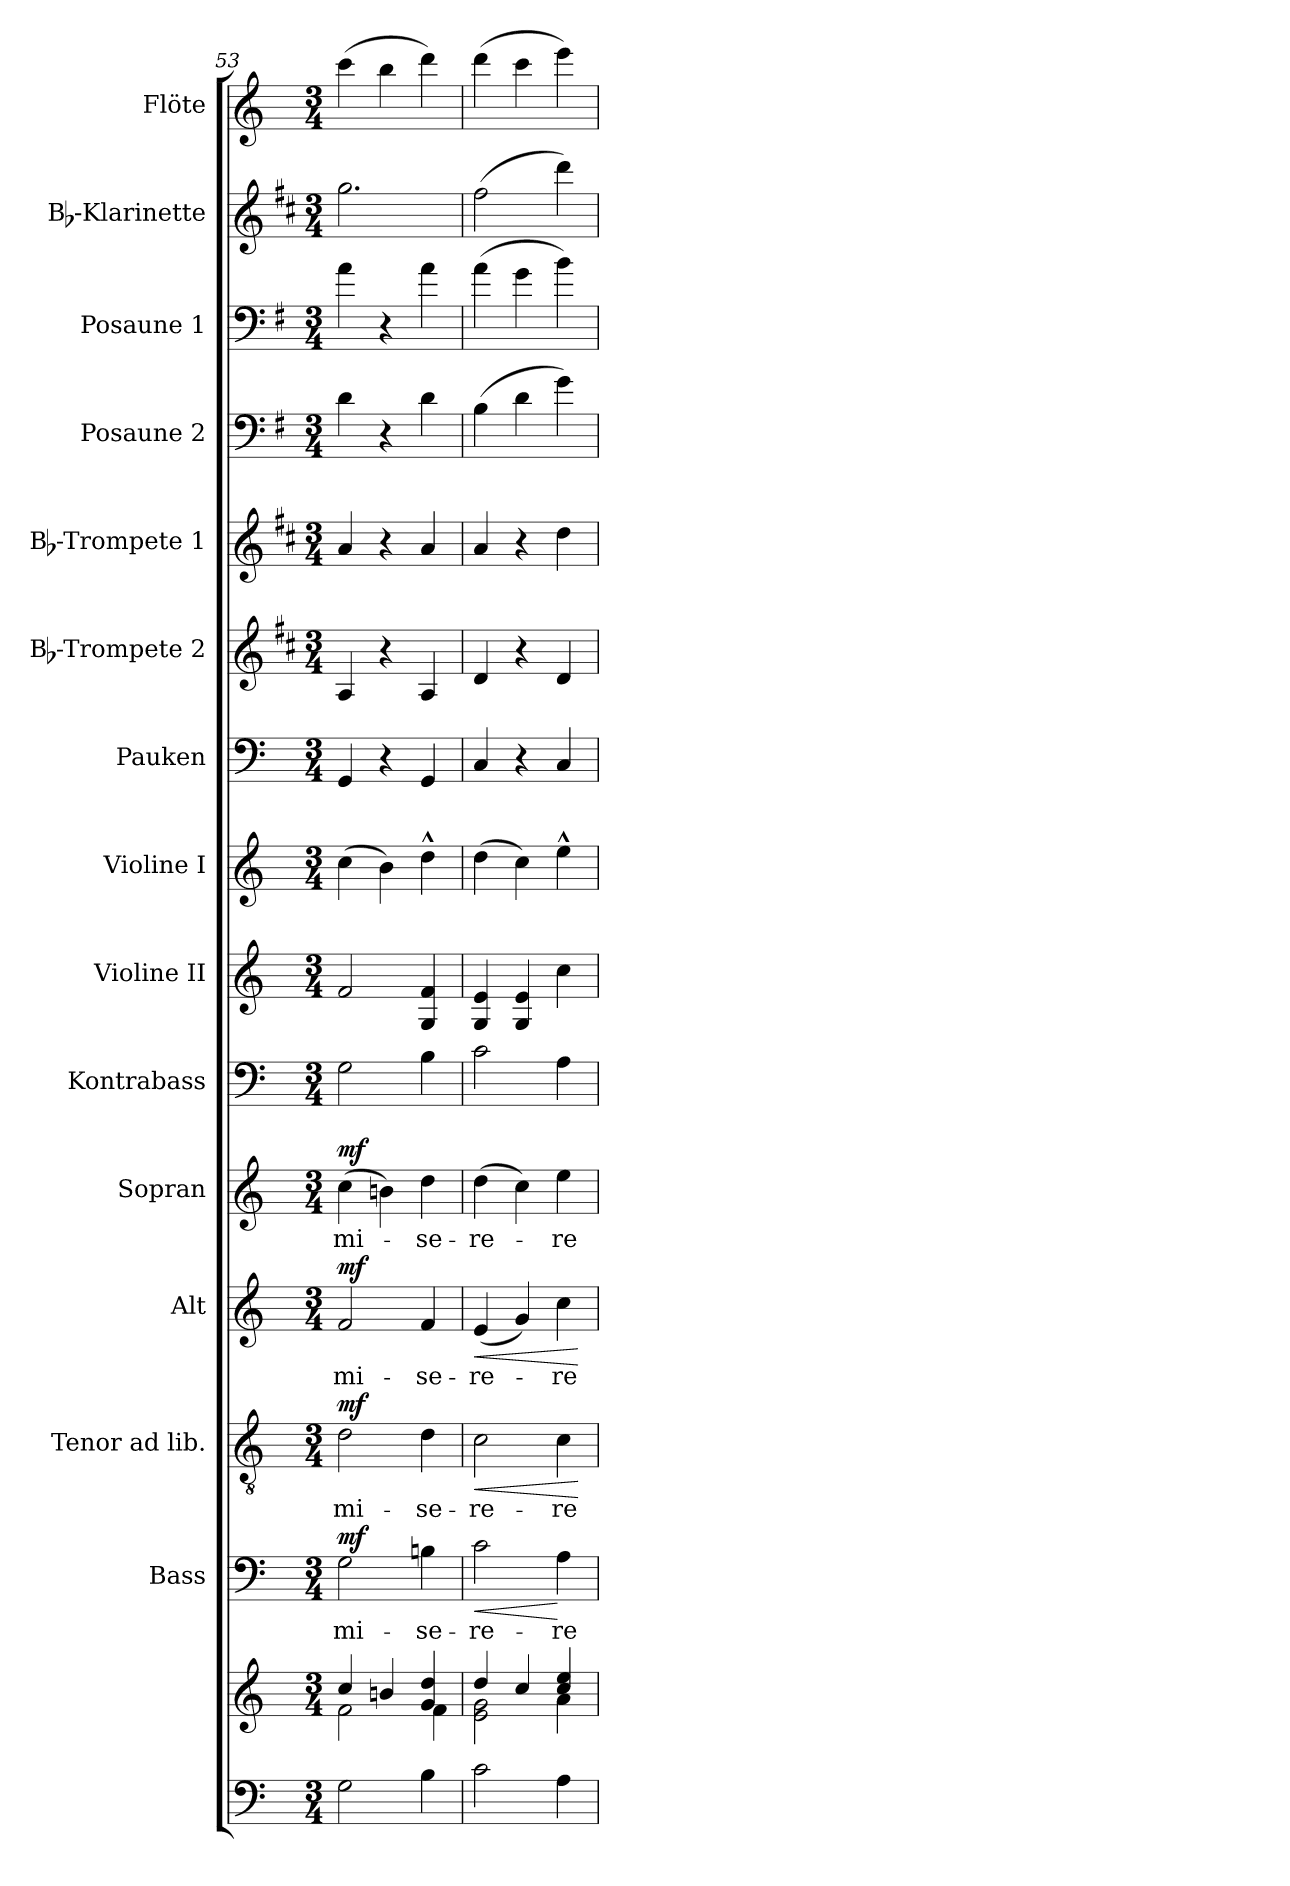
**kern	**kern	**kern	**text	**dynam	**kern	**text	**dynam	**kern	**text	**dynam	**kern	**text	**dynam	**kern	**kern	**kern	**kern	**kern	**kern	**kern	**kern	**kern	**kern
*part15	*part15	*part14	*part14	*part14	*part13	*part13	*part13	*part12	*part12	*part12	*part11	*part11	*part11	*part10	*part9	*part8	*part7	*part6	*part5	*part4	*part3	*part2	*part1
*staff16	*staff15	*staff14	*staff14	*staff14	*staff13	*staff13	*staff13	*staff12	*staff12	*staff12	*staff11	*staff11	*staff11	*staff10	*staff9	*staff8	*staff7	*staff6	*staff5	*staff4	*staff3	*staff2	*staff1
*	*	*I"Bass	*	*	*I"Tenor ad lib.	*	*	*I"Alt	*	*	*I"Sopran	*	*	*I"Kontrabass	*I"Violine II	*I"Violine I	*I"Pauken	*I"Bb-Trompete 2	*I"Bb-Trompete 1	*I"Posaune 2	*I"Posaune 1	*I"Bb-Klarinette	*I"Flöte
*	*	*I'B.	*	*	*I'T.	*	*	*I'A.	*	*	*I'S.	*	*	*I'Kb.	*I'Vl. II	*I'Vl. I	*I'Pk.	*I'Bb Trp. 2	*I'Bb Trp. 1	*I'Pos. 2	*I'Pos. 1	*I'Bb Kl.	*I'Fl.
*clefF4	*clefG2	*clefF4	*	*	*clefGv2	*	*	*clefG2	*	*	*clefG2	*	*	*clefF4	*clefG2	*clefG2	*clefF4	*clefG2	*clefG2	*clefF4	*clefF4	*clefG2	*clefG2
*	*	*	*	*	*	*	*	*	*	*	*	*	*	*ITrd7c12	*	*	*	*ITrd1c2	*ITrd1c2	*ITrd4c7	*ITrd4c7	*ITrd1c2	*
*k[]	*k[]	*k[]	*	*	*k[]	*	*	*k[]	*	*	*k[]	*	*	*k[]	*k[]	*k[]	*k[]	*k[]	*k[]	*k[]	*k[]	*k[]	*k[]
*C:	*C:	*C:	*	*	*C:	*	*	*C:	*	*	*C:	*	*	*C:	*C:	*C:	*C:	*C:	*C:	*C:	*C:	*C:	*C:
*M3/4	*M3/4	*M3/4	*	*	*M3/4	*	*	*M3/4	*	*	*M3/4	*	*	*M3/4	*M3/4	*M3/4	*M3/4	*M3/4	*M3/4	*M3/4	*M3/4	*M3/4	*M3/4
=53	=53	=53	=53	=53	=53	=53	=53	=53	=53	=53	=53	=53	=53	=53	=53	=53	=53	=53	=53	=53	=53	=53	=53
*	*^	*	*	*	*	*	*	*	*	*	*	*	*	*	*	*	*	*	*	*	*	*	*
!	!	!	!	!LO:LY:b	!LO:DY:a	!	!LO:LY:b	!LO:DY:a	!	!LO:LY:b	!LO:DY:a	!	!LO:LY:b	!LO:DY:a	!	!	!	!	!	!	!	!	!	!
2G\	4cc/	2f\	2G\	mi-	mf	2d\	mi-	mf	2f/	mi-	mf	(>4cc\	mi-	mf	2GG\	2f/	(>4cc\	4GG/	4G/	4g/	4G\	4d\	2.ff\	(>4ccc\
.	4bn/	.	.	.	.	.	.	.	.	.	.	4bn\)	.	.	.	.	4b\)	4r	4r	4r	4r	4r	.	4bb\
!	!	!	!	!LO:LY:b	!	!	!LO:LY:b	!	!	!LO:LY:b	!	!	!LO:LY:b	!	!	!	!	!	!	!	!	!	!	!
4B\	4g/ 4dd/	4f\	4Bn\	-se-	.	4d\	-se-	.	4f/	-se-	.	4dd\	-se-	.	4BB\	4G/ 4f/	4dd^^>\	4GG/	4G/	4g/	4G\	4d\	.	4ddd\)
=54	=54	=54	=54	=54	=54	=54	=54	=54	=54	=54	=54	=54	=54	=54	=54	=54	=54	=54	=54	=54	=54	=54	=54	=54
!	!	!	!	!LO:LY:b	!LO:HP:b	!	!LO:LY:b	!LO:HP:b	!	!LO:LY:b	!LO:HP:b	!	!LO:LY:b	!	!	!	!	!	!	!	!	!	!	!
2c\	4dd/	2e\ 2g\	2c\	-re-	<	2c\	-re-	<	(<4e/	-re-	<	(>4dd\	-re-	.	2C\	4G/ 4e/	(>4dd\	4C/	4c/	4g/	(>4E\	(>4d\	(>2ee\	(>4ddd\
.	4cc/	.	.	.	.	.	.	.	4g/)	.	.	4cc\)	.	.	.	4G/ 4e/	4cc\)	4r	4r	4r	4G\	4c\	.	4ccc\
!	!	!	!	!LO:LY:b	!	!	!LO:LY:b	!	!	!LO:LY:b	!	!	!LO:LY:b	!	!	!	!	!	!	!	!	!	!	!
4A\	4cc/ 4ee/	4a\	4A\	-re	[	4c\	-re	.	4cc\	-re	.	4ee\	-re	.	4AA\	4cc\	4ee^^>\	4C/	4c/	4cc\	4c\)	4e\)	4ccc\)	4eee\)
*	*v	*v	*	*	*	*	*	*	*	*	*	*	*	*	*	*	*	*	*	*	*	*	*	*
.	.	.	.	.	.	.	[	.	.	[	.	.	.	.	.	.	.	.	.	.	.	.	.
=	=	=	=	=	=	=	=	=	=	=	=	=	=	=	=	=	=	=	=	=	=	=	=
*-	*-	*-	*-	*-	*-	*-	*-	*-	*-	*-	*-	*-	*-	*-	*-	*-	*-	*-	*-	*-	*-	*-	*-
